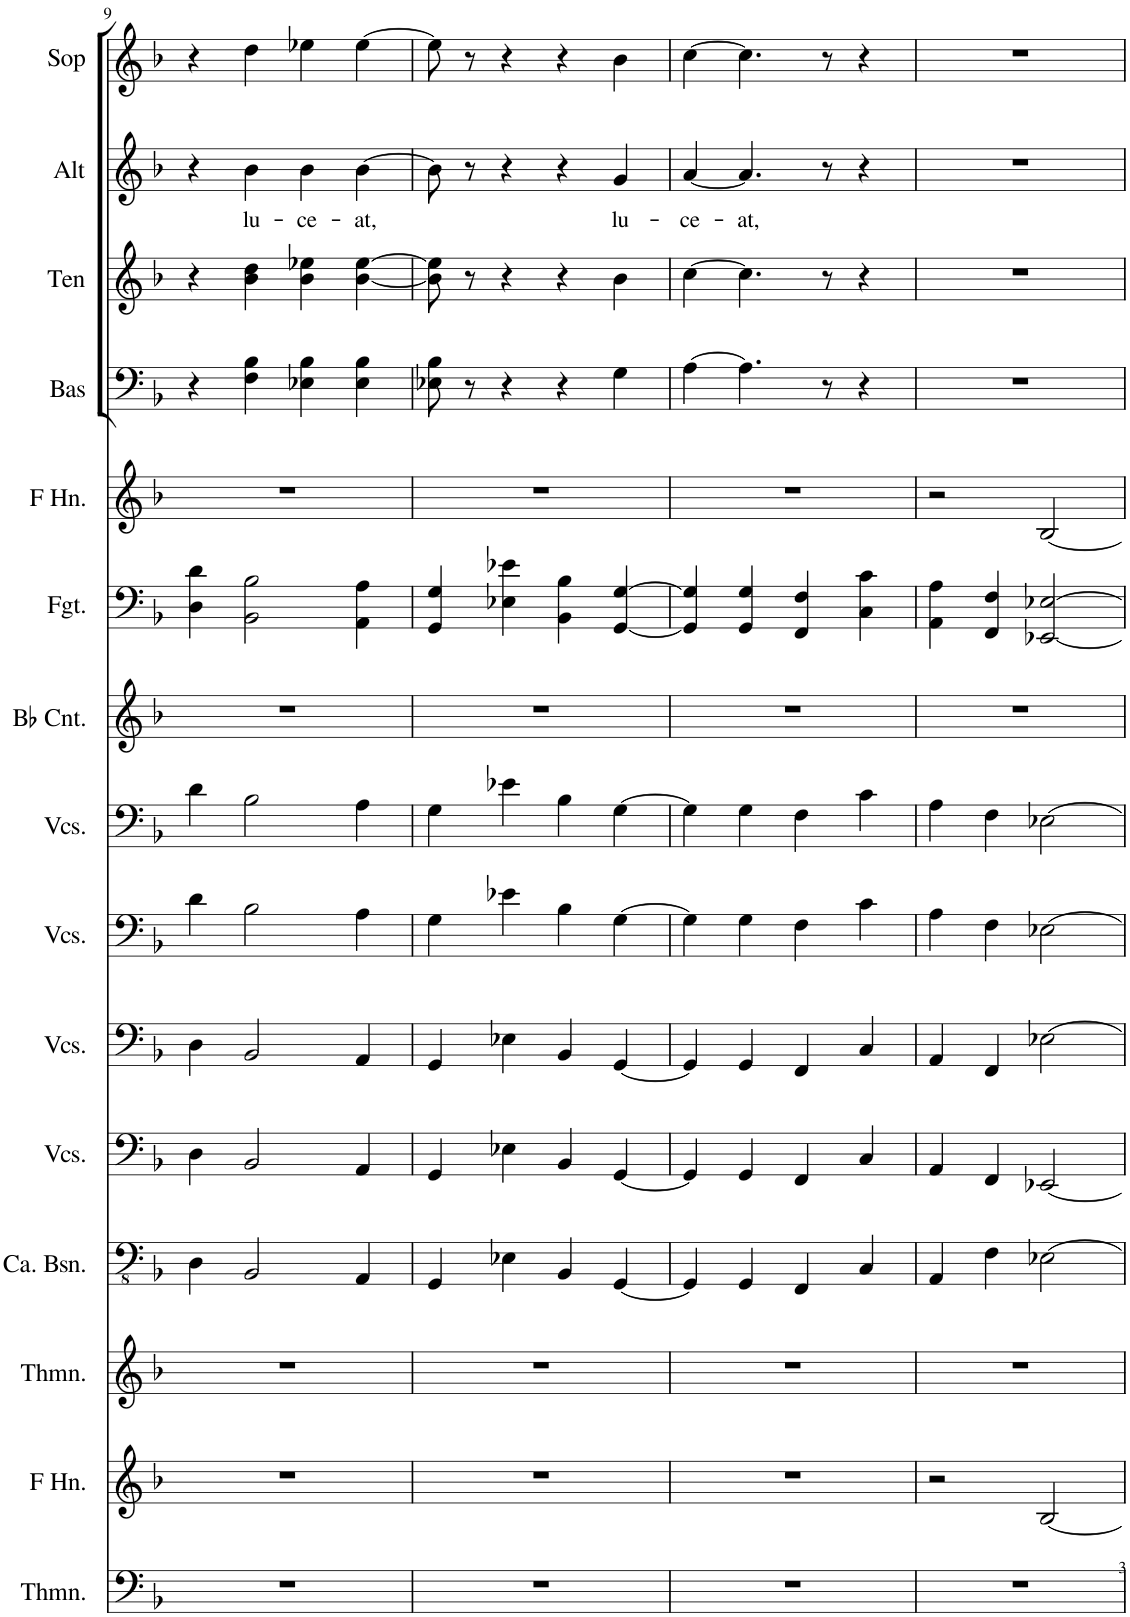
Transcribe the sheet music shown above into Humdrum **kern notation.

**kern	**kern	**kern	**kern	**kern	**kern	**kern	**kern	**kern	**kern	**kern	**kern	**kern	**kern	**text	**kern
*part15	*part14	*part13	*part12	*part11	*part10	*part9	*part8	*part7	*part6	*part5	*part4	*part3	*part2	*part2	*part1
*staff15	*staff14	*staff13	*staff12	*staff11	*staff10	*staff9	*staff8	*staff7	*staff6	*staff5	*staff4	*staff3	*staff2	*staff2	*staff1
*I"Theremin, Organ lh	*I"Hoorn in F, Horns 3,4 in F	*I"Theremin, Organ rh	*I"Contrabassen, Double Bass	*I"Violoncellos, Cello 2	*I"Violoncellos, Cello 1	*I"Violoncellos, Viola 2	*I"Violoncellos, Viola 1	*I"Cornet in Bb, Trumpet in F	*I"Fagot, Bassoon	*I"Hoorn in F, Horns 1,2 in F	*I"Bas	*I"Ten	*I"Alt	*	*I"Sop
*I'Thmn.	*I'F Hn.	*I'Thmn.	*I'Ca. Bsn.	*I'Vcs.	*I'Vcs.	*I'Vcs.	*I'Vcs.	*	*I'Fgt.	*I'F Hn.	*I'Bas	*I'Ten	*I'Alt	*	*I'Sop
!!LO:PB:g=z
*clefF4	*clefG2	*clefG2	*clefFv4	*clefF4	*clefF4	*clefF4	*clefF4	*clefG2	*clefF4	*clefG2	*clefF4	*clefG2	*clefG2	*	*clefG2
*	*Trd4c7	*	*	*	*	*	*	*Trd1c2	*	*Trd4c7	*	*Trd1c2	*Trd1c2	*	*
*k[b-]	*k[b-]	*k[b-]	*k[b-]	*k[b-]	*k[b-]	*k[b-]	*k[b-]	*k[b-]	*k[b-]	*k[b-]	*k[b-]	*k[b-]	*k[b-]	*	*k[b-]
*M4/4	*M4/4	*M4/4	*M4/4	*M4/4	*M4/4	*M4/4	*M4/4	*M4/4	*M4/4	*M4/4	*M4/4	*M4/4	*M4/4	*	*M4/4
*met(c)	*met(c)	*met(c)	*met(c)	*met(c)	*met(c)	*met(c)	*met(c)	*met(c)	*met(c)	*met(c)	*met(c)	*met(c)	*met(c)	*	*met(c)
=9	=9	=9	=9	=9	=9	=9	=9	=9	=9	=9	=9	=9	=9	=9	=9
1r	1r	1r	4DD\	4D\	4D\	4d\	4d\	1r	4D\ 4d\	1r	4r	4r	4r	.	4r
!	!	!	!	!	!	!	!	!	!	!	!	!	!	!LO:LY:b	!
.	.	.	2BBB-/	2BB-/	2BB-/	2B-\	2B-\	.	2BB-\ 2B-\	.	4F\ 4B-\	4b-\ 4dd\	4b-\	lu-	4dd\
!	!	!	!	!	!	!	!	!	!	!	!	!	!	!LO:LY:b	!
.	.	.	.	.	.	.	.	.	.	.	4E-X\ 4B-\	4b-\ 4ee-X\	4b-\	-ce-	4ee-X\
!	!	!	!	!	!	!	!	!	!	!	!	!	!	!LO:LY:b	!
.	.	.	4AAA/	4AA/	4AA/	4A\	4A\	.	4AA\ 4A\	.	4E-\ 4B-\	[4b-\ [4ee-\	[4b-\	-at,	[4ee-\
=10	=10	=10	=10	=10	=10	=10	=10	=10	=10	=10	=10	=10	=10	=10	=10
1r	1r	1r	4GGG/	4GG/	4GG/	4G\	4G\	1r	4GG/ 4G/	1r	8E-X\ 8B-\	8b-\] 8ee-\]	8b-\]	.	8ee-\]
.	.	.	.	.	.	.	.	.	.	.	8r	8r	8r	.	8r
.	.	.	4EE-X\	4E-X\	4E-X\	4e-X\	4e-X\	.	4E-X\ 4e-X\	.	4r	4r	4r	.	4r
.	.	.	4BBB-/	4BB-/	4BB-/	4B-\	4B-\	.	4BB-\ 4B-\	.	4r	4r	4r	.	4r
!	!	!	!	!	!	!	!	!	!	!	!	!	!	!LO:LY:b	!
.	.	.	[4GGG/	[4GG/	[4GG/	[4G\	[4G\	.	[4GG/ [4G/	.	4G\	4b-\	4g/	lu-	4b-\
=11	=11	=11	=11	=11	=11	=11	=11	=11	=11	=11	=11	=11	=11	=11	=11
!	!	!	!	!	!	!	!	!	!	!	!	!	!	!LO:LY:b	!
1r	1r	1r	4GGG/]	4GG/]	4GG/]	4G\]	4G\]	1r	4GG/] 4G/]	1r	[4A\	[4cc\	[4a/	-ce-	[4cc\
!	!	!	!	!	!	!	!	!	!	!	!	!	!	!LO:LY:b	!
.	.	.	4GGG/	4GG/	4GG/	4G\	4G\	.	4GG/ 4G/	.	4.A\]	4.cc\]	4.a/]	-at,	4.cc\]
.	.	.	4FFF/	4FF/	4FF/	4F\	4F\	.	4FF/ 4F/	.	.	.	.	.	.
.	.	.	.	.	.	.	.	.	.	.	8r	8r	8r	.	8r
.	.	.	4CC/	4C/	4C/	4c\	4c\	.	4C\ 4c\	.	4r	4r	4r	.	4r
=12	=12	=12	=12	=12	=12	=12	=12	=12	=12	=12	=12	=12	=12	=12	=12
1r	2r	1r	4AAA/	4AA/	4AA/	4A\	4A\	1r	4AA\ 4A\	2r	1r	1r	1r	.	1r
.	.	.	4FF\	4FF/	4FF/	4F\	4F\	.	4FF/ 4F/	.	.	.	.	.	.
.	[2B-/	.	[2EE-X\	[2EE-X/	[2E-X\	[2E-X\	[2E-X\	.	[2EE-X/ [2E-X/	[2B-/	.	.	.	.	.
=	=	=	=	=	=	=	=	=	=	=	=	=	=	=	=
*-	*-	*-	*-	*-	*-	*-	*-	*-	*-	*-	*-	*-	*-	*-	*-
